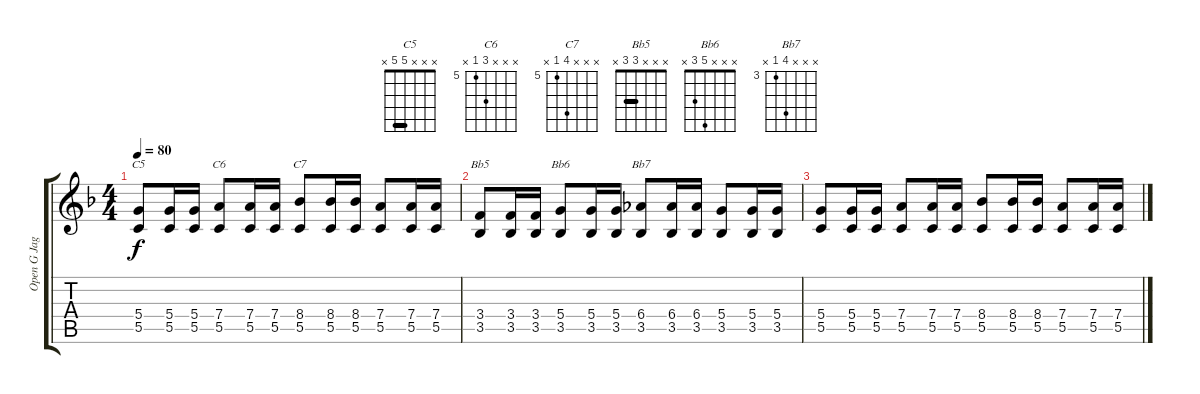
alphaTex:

\track ("Open G Jagger" "Open G Jag") {instrument overdrivenguitar}
\staff {score tabs}
\tuning (D4 B3 G3 D3 G2 D2) {hide}
\chord ("C5" x x x 5 5 x) {barre 5}
\chord ("C6" x x x 7 5 x) {firstfret 5}
\chord ("C7" x x x 8 5 x) {firstfret 5}
\chord ("Bb5" x x x 3 3 x) {barre 3}
\chord ("Bb6" x x x 5 3 x)
\chord ("Bb7" x x x 6 3 x) {firstfret 3}
\ts (4 4)
\tempo 80
\clef g2
\ks f
(5.4 5.5).8{ch "C5" dy f} (5.4 5.5).16 (5.4 5.5).16 (7.4 5.5).8{ch "C6"} (7.4 5.5).16 (7.4 5.5).16 (8.4 5.5).8{ch "C7"} (8.4 5.5).16 (8.4 5.5).16 (7.4 5.5).8 (7.4 5.5).16 (7.4 5.5).16 |
(3.4 3.5).8{ch "Bb5"} (3.4 3.5).16 (3.4 3.5).16 (5.4 3.5).8{ch "Bb6"} (5.4 3.5).16 (5.4 3.5).16 (6.4 3.5).8{ch "Bb7"} (6.4 3.5).16 (6.4 3.5).16 (5.4 3.5).8 (5.4 3.5).16 (5.4 3.5).16 |
(5.4 5.5).8 (5.4 5.5).16 (5.4 5.5).16 (7.4 5.5).8 (7.4 5.5).16 (7.4 5.5).16 (8.4 5.5).8 (8.4 5.5).16 (8.4 5.5).16 (7.4 5.5).8 (7.4 5.5).16 (7.4 5.5).16
